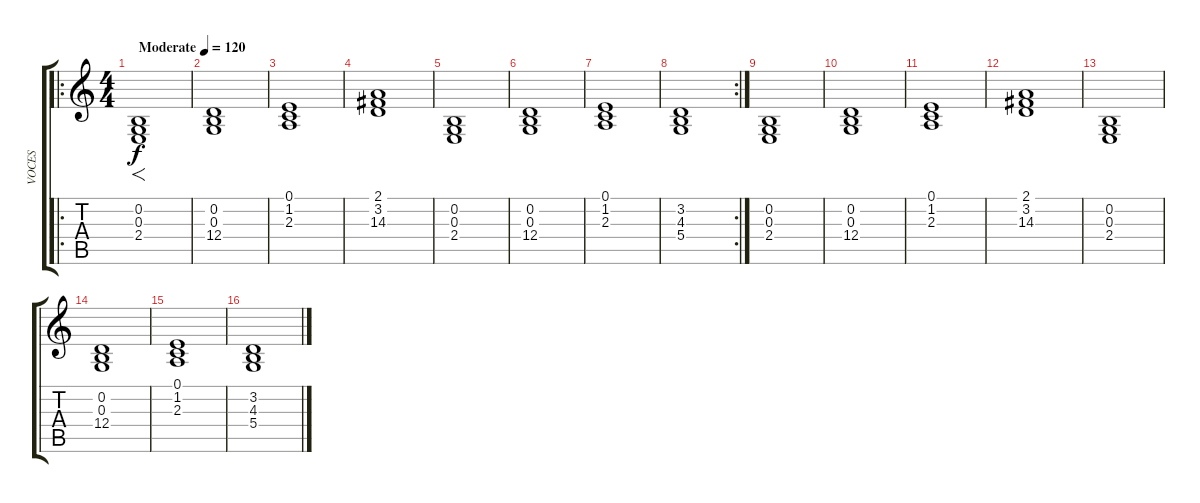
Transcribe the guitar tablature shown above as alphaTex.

\track ("VOCES" "VOCES") {instrument synthvoice}
\staff {score tabs}
\tuning (E4 B3 G3 D3 A2 E2) {hide}
\ro
\ts (4 4)
\tempo (120 "Moderate")
\clef g2
\ks c
(0.2 0.3 2.4).1{f dy f instrument synthvoice} |
(0.2 0.3 12.4).1 |
(0.1 1.2 2.3).1 |
(2.1 3.2 14.3).1 |
(0.2 0.3 2.4).1 |
(0.2 0.3 12.4).1 |
(0.1 1.2 2.3).1 |
\rc 2
(3.2 4.3 5.4).1 |
(0.2 0.3 2.4).1 |
(0.2 0.3 12.4).1 |
(0.1 1.2 2.3).1 |
(2.1 3.2 14.3).1 |
(0.2 0.3 2.4).1 |
(0.2 0.3 12.4).1 |
(0.1 1.2 2.3).1 |
(3.2 4.3 5.4).1
